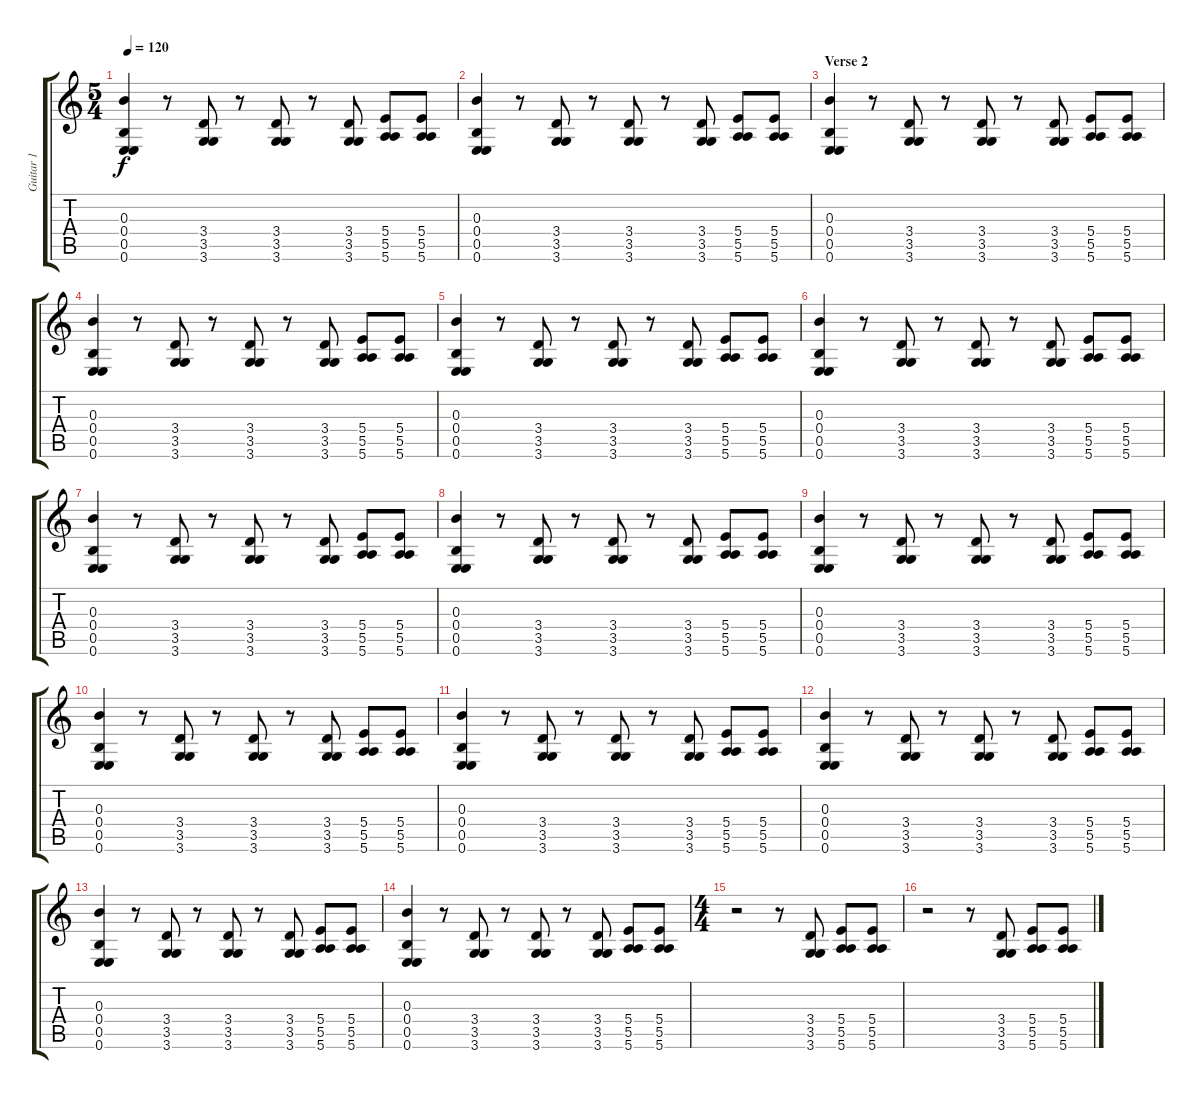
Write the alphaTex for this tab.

\track ("Guitar 1" "Guitar 1") {instrument overdrivenguitar}
\staff {score tabs}
\tuning (B3 B3 B3 B2 E2 E2) {hide}
\ts (5 4)
\tempo 120
\clef g2
\ks c
(0.3 0.4 0.5 0.6).4{dy f} r.8 (3.4 3.5 3.6).8 r.8 (3.4 3.5 3.6).8 r.8 (3.4 3.5 3.6).8 (5.4 5.5 5.6).8 (5.4 5.5 5.6).8 |
(0.3 0.4 0.5 0.6).4 r.8 (3.4 3.5 3.6).8 r.8 (3.4 3.5 3.6).8 r.8 (3.4 3.5 3.6).8 (5.4 5.5 5.6).8 (5.4 5.5 5.6).8 |
\section ("" "Verse 2")
(0.3 0.4 0.5 0.6).4 r.8 (3.4 3.5 3.6).8 r.8 (3.4 3.5 3.6).8 r.8 (3.4 3.5 3.6).8 (5.4 5.5 5.6).8 (5.4 5.5 5.6).8 |
(0.3 0.4 0.5 0.6).4 r.8 (3.4 3.5 3.6).8 r.8 (3.4 3.5 3.6).8 r.8 (3.4 3.5 3.6).8 (5.4 5.5 5.6).8 (5.4 5.5 5.6).8 |
(0.3 0.4 0.5 0.6).4 r.8 (3.4 3.5 3.6).8 r.8 (3.4 3.5 3.6).8 r.8 (3.4 3.5 3.6).8 (5.4 5.5 5.6).8 (5.4 5.5 5.6).8 |
(0.3 0.4 0.5 0.6).4 r.8 (3.4 3.5 3.6).8 r.8 (3.4 3.5 3.6).8 r.8 (3.4 3.5 3.6).8 (5.4 5.5 5.6).8 (5.4 5.5 5.6).8 |
(0.3 0.4 0.5 0.6).4 r.8 (3.4 3.5 3.6).8 r.8 (3.4 3.5 3.6).8 r.8 (3.4 3.5 3.6).8 (5.4 5.5 5.6).8 (5.4 5.5 5.6).8 |
(0.3 0.4 0.5 0.6).4 r.8 (3.4 3.5 3.6).8 r.8 (3.4 3.5 3.6).8 r.8 (3.4 3.5 3.6).8 (5.4 5.5 5.6).8 (5.4 5.5 5.6).8 |
(0.3 0.4 0.5 0.6).4 r.8 (3.4 3.5 3.6).8 r.8 (3.4 3.5 3.6).8 r.8 (3.4 3.5 3.6).8 (5.4 5.5 5.6).8 (5.4 5.5 5.6).8 |
(0.3 0.4 0.5 0.6).4 r.8 (3.4 3.5 3.6).8 r.8 (3.4 3.5 3.6).8 r.8 (3.4 3.5 3.6).8 (5.4 5.5 5.6).8 (5.4 5.5 5.6).8 |
(0.3 0.4 0.5 0.6).4 r.8 (3.4 3.5 3.6).8 r.8 (3.4 3.5 3.6).8 r.8 (3.4 3.5 3.6).8 (5.4 5.5 5.6).8 (5.4 5.5 5.6).8 |
(0.3 0.4 0.5 0.6).4 r.8 (3.4 3.5 3.6).8 r.8 (3.4 3.5 3.6).8 r.8 (3.4 3.5 3.6).8 (5.4 5.5 5.6).8 (5.4 5.5 5.6).8 |
(0.3 0.4 0.5 0.6).4 r.8 (3.4 3.5 3.6).8 r.8 (3.4 3.5 3.6).8 r.8 (3.4 3.5 3.6).8 (5.4 5.5 5.6).8 (5.4 5.5 5.6).8 |
(0.3 0.4 0.5 0.6).4 r.8 (3.4 3.5 3.6).8 r.8 (3.4 3.5 3.6).8 r.8 (3.4 3.5 3.6).8 (5.4 5.5 5.6).8 (5.4 5.5 5.6).8 |
\ts (4 4)
r.2 r.8 (3.4 3.5 3.6).8 (5.4 5.5 5.6).8 (5.4 5.5 5.6).8 |
r.2 r.8 (3.4 3.5 3.6).8 (5.4 5.5 5.6).8 (5.4 5.5 5.6).8
